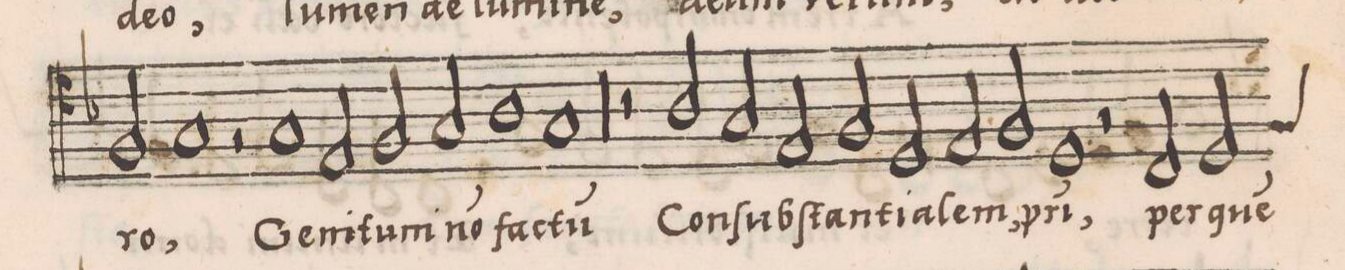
**kern	**text
*I"TENOR	*
*clefC4	*
*k[b-]	*
*met(C|)	*
*M2/1	*
2F/	-ro,
1G	.
=44-	=44-
2r	.
1G	Ge-
2E/	-ni-
=45-	=45-
2F/	-tum
2G/	no(n)
1A	fac-
=46-	=46-
1G	-tu(m)
00r	.
=47-	=47-
=48-	=48-
2r	.
2A/	Con-
=49-	=49-
2G/	-ſub-
2E/	-ſtan-
2F/	-ti-
2D/	-a-
=50-	=50-
2E/	-lem,
2F/	p(at)-
1D	-ri,
=51-	=51-
2r	.
2C/	per
2D/	que(m)
*custos:F	*
*-	*-
